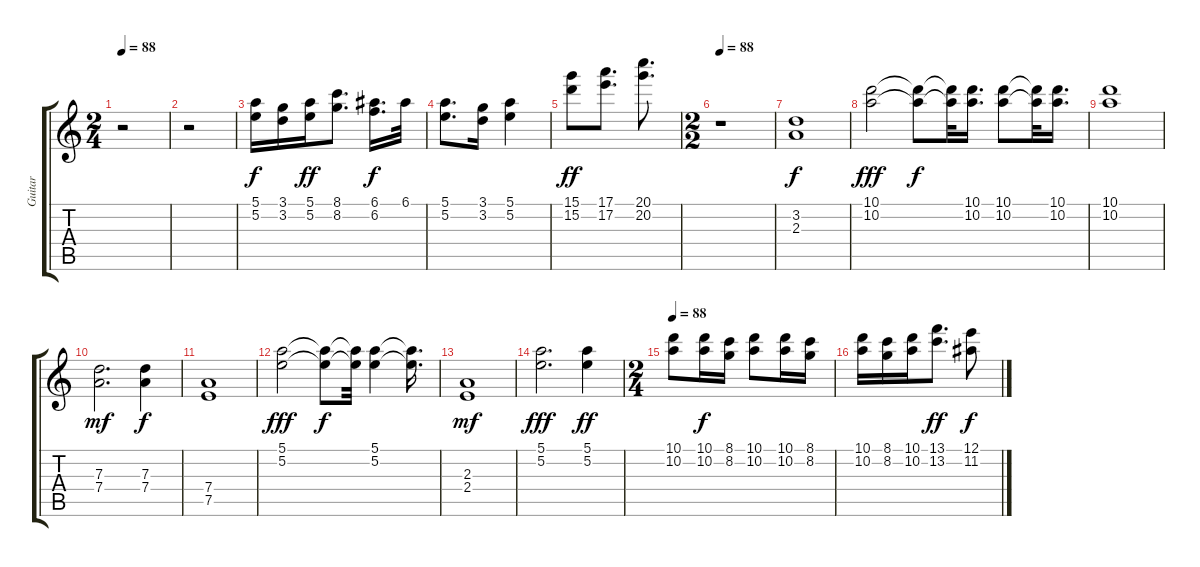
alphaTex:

\track ("Guitar" "Guitar") {instrument acousticguitarnylon}
\staff {score tabs}
\tuning (E4 B3 G3 D3 A2 E2) {hide}
\ts (2 4)
\tempo 88
\clef g2
\ks c
r.2{dy mf} |
r.2 |
(5.1 5.2).16{dy f} (3.1 3.2).16 (5.1 5.2).16{dy ff} (8.1 8.2).8{d} (6.1 6.2).16{d dy f} 6.1.32 |
(5.1 5.2).8{d} (3.1 3.2).16 (5.1 5.2).4 |
(15.1 15.2).8{dy ff} (17.1 17.2).8{d} (20.1 20.2).8{d} |
\ts (2 2)
\tempo 88
r.1 |
(3.2 2.3).1{dy f} |
(10.1 10.2).2{dy fff} (10.1{t} 10.2{t}).8{dy f} (10.1{t} 10.2{t}).32 (10.1 10.2).16{d} (10.1 10.2).8 (10.1{t} 10.2{t}).32 (10.1 10.2).16{d} |
(10.1 10.2).1 |
(7.3 7.4).2{d dy mf} (7.3 7.4).4{dy f} |
(7.4 7.5).1 |
(5.1 5.2).2{dy fff} (5.1{t} 5.2{t}).8{dy f} (5.1{t} 5.2{t}).32 (5.1 5.2).4 (5.1{t} 5.2{t}).16{d} |
(2.3 2.4).1{dy mf} |
(5.1 5.2).2{d dy fff} (5.1 5.2).4{dy ff} |
\ts (2 4)
\tempo 88
(10.1 10.2).8 (10.1 10.2).16{dy f} (8.1 8.2).16 (10.1 10.2).8 (10.1 10.2).16 (8.1 8.2).16 |
(10.1 10.2).16 (8.1 8.2).16 (10.1 10.2).16 (13.1 13.2).8{d dy ff} (12.1 11.2).8{dy f}
